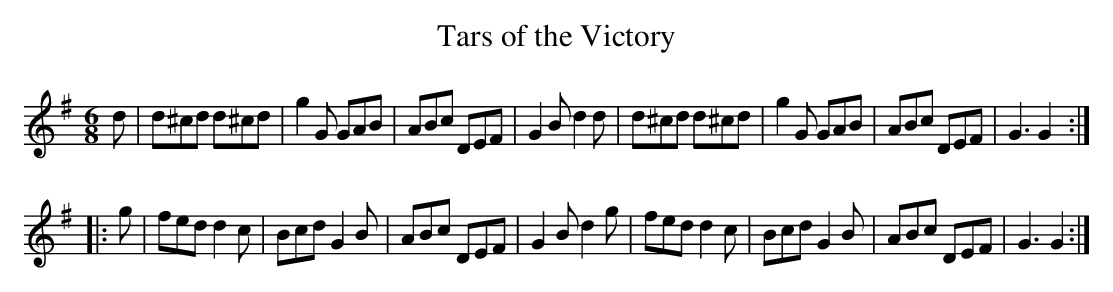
X:1
T: Tars of the Victory
M: 6/8
L: 1/8
K: G
d |\
d^cd d^cd | g2G GAB | ABc DEF | G2B d2d |\
d^cd d^cd | g2G GAB | ABc DEF | G3 G2 :|
|: g |\
fed d2c | Bcd G2B | ABc DEF | G2B d2g |\
fed d2c | Bcd G2B | ABc DEF | G3G2 :|
